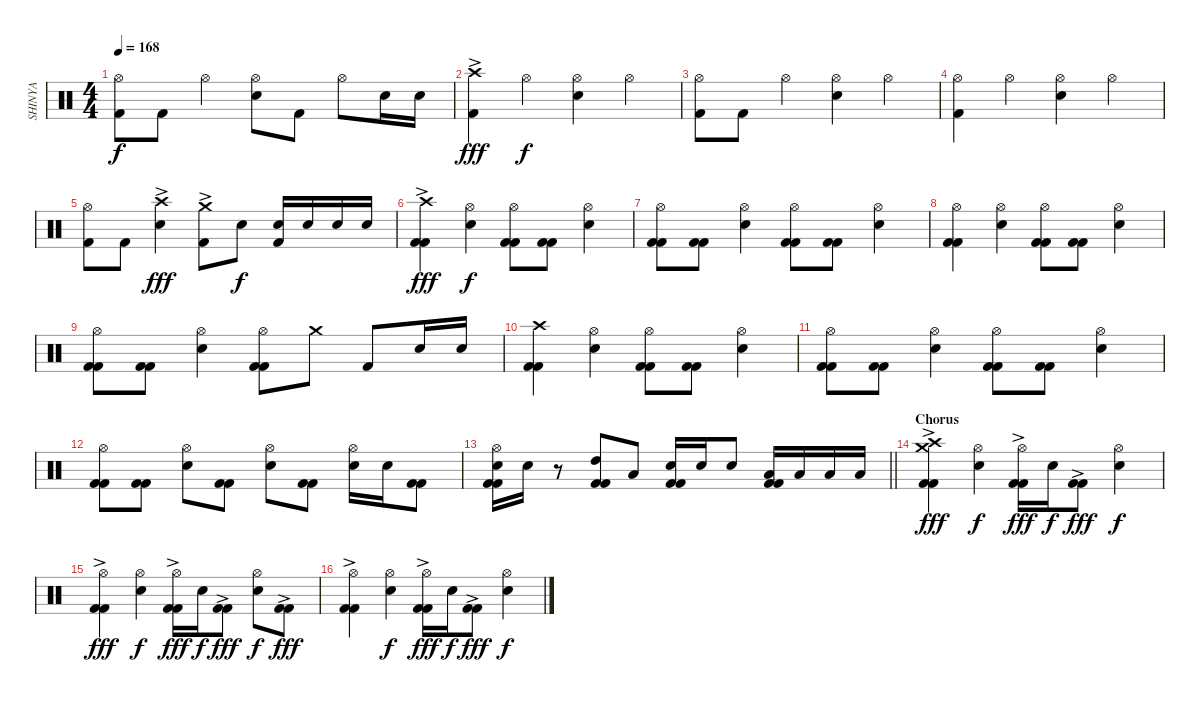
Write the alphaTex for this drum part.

\track ("SHINYA" "SHINYA") {instrument percussion}
\staff {score}
\articulation defaults
\ts (4 4)
\tempo 168
\clef neutral
\ks c
("Hi-Hat (open)" "Kick (hit) 2").8{dy f} "Kick (hit) 2".8 "Hi-Hat (open)".4 ("Hi-Hat (open)" "Snare (hit) 2").8 "Kick (hit) 2".8 "Hi-Hat (open)".8 "Snare (hit) 2".16 "Snare (hit) 2".16 |
("Crash high (hit)"{ac} "Kick (hit) 2").4{dy fff} "Hi-Hat (open)".4{dy f} ("Hi-Hat (open)" "Snare (hit) 2").4 "Hi-Hat (open)".4 |
("Hi-Hat (open)" "Kick (hit) 2").8 "Kick (hit) 2".8 "Hi-Hat (open)".4 ("Hi-Hat (open)" "Snare (hit) 2").4 "Hi-Hat (open)".4 |
("Hi-Hat (open)" "Kick (hit) 2").4 "Hi-Hat (open)".4 ("Hi-Hat (open)" "Snare (hit) 2").4 "Hi-Hat (open)".4 |
("Hi-Hat (open)" "Kick (hit) 2").8 "Kick (hit) 2".8 ("Crash high (hit)"{ac} "Snare (hit) 2").4{dy fff} ("Crash medium (hit)"{ac} "Kick (hit) 2").8 "Snare (hit) 2".8{dy f} ("Snare (hit) 2" "Kick (hit) 2").16 "Snare (hit) 2".16 "Snare (hit) 2".16 "Snare (hit) 2".16 |
("Crash high (hit)"{ac} "Kick (hit) 2" "Kick (hit) 2").4{dy fff} ("Hi-Hat (open)" "Snare (hit) 2").4{dy f} ("Hi-Hat (open)" "Kick (hit) 2" "Kick (hit) 2").8 ("Kick (hit) 2" "Kick (hit) 2").8 ("Hi-Hat (open)" "Snare (hit) 2").4 |
("Hi-Hat (open)" "Kick (hit) 2" "Kick (hit) 2").8 ("Kick (hit) 2" "Kick (hit) 2").8 ("Hi-Hat (open)" "Snare (hit) 2").4 ("Hi-Hat (open)" "Kick (hit) 2" "Kick (hit) 2").8 ("Kick (hit) 2" "Kick (hit) 2").8 ("Hi-Hat (open)" "Snare (hit) 2").4 |
("Hi-Hat (open)" "Kick (hit) 2" "Kick (hit) 2").4 ("Hi-Hat (open)" "Snare (hit) 2").4 ("Hi-Hat (open)" "Kick (hit) 2" "Kick (hit) 2").8 ("Kick (hit) 2" "Kick (hit) 2").8 ("Hi-Hat (open)" "Snare (hit) 2").4 |
("Hi-Hat (open)" "Kick (hit) 2" "Kick (hit) 2").8 ("Kick (hit) 2" "Kick (hit) 2").8 ("Hi-Hat (open)" "Snare (hit) 2").4 ("Hi-Hat (open)" "Kick (hit) 2" "Kick (hit) 2").8 "Crash medium (hit)".8 "Kick (hit) 2".8 "Snare (hit) 2".16 "Snare (hit) 2".16 |
("Crash high (hit)" "Kick (hit) 2" "Kick (hit) 2").4 ("Hi-Hat (open)" "Snare (hit) 2").4 ("Hi-Hat (open)" "Kick (hit) 2" "Kick (hit) 2").8 ("Kick (hit) 2" "Kick (hit) 2").8 ("Hi-Hat (open)" "Snare (hit) 2").4 |
("Hi-Hat (open)" "Kick (hit) 2" "Kick (hit) 2").8 ("Kick (hit) 2" "Kick (hit) 2").8 ("Hi-Hat (open)" "Snare (hit) 2").4 ("Hi-Hat (open)" "Kick (hit) 2" "Kick (hit) 2").8 ("Kick (hit) 2" "Kick (hit) 2").8 ("Hi-Hat (open)" "Snare (hit) 2").4 |
("Hi-Hat (open)" "Kick (hit) 2" "Kick (hit) 2").8 ("Kick (hit) 2" "Kick (hit) 2").8 ("Hi-Hat (open)" "Snare (hit) 2").8 ("Kick (hit) 2" "Kick (hit) 2").8 ("Hi-Hat (open)" "Snare (hit) 2").8 ("Kick (hit) 2" "Kick (hit) 2").8 ("Hi-Hat (open)" "Snare (hit) 2").16 "Snare (hit) 2".16 ("Kick (hit) 2" "Kick (hit) 2").8 |
\barLineRight lightlight
("Hi-Hat (open)" "Snare (hit) 2" "Kick (hit) 2" "Kick (hit) 2").16 "Snare (hit) 2".16 r.8 ("High Tom (hit)" "Kick (hit) 2" "Kick (hit) 2").8 "Low Tom (hit)".8 ("Snare (hit) 2" "Kick (hit) 2" "Kick (hit) 2").16 "Snare (hit) 2".16 "Snare (hit) 2".8 ("Low Tom (hit)" "Kick (hit) 2" "Kick (hit) 2").16 "Low Tom (hit)".16 "Low Floor Tom (hit)".16 "Low Floor Tom (hit)".16 |
\section ("" "Chorus")
("Crash medium (hit)" "Crash high (hit)" "Kick (hit) 2"{ac} "Kick (hit) 2").4{dy fff} ("Hi-Hat (open)" "Snare (hit) 2").4{dy f} ("Hi-Hat (open)" "Kick (hit) 2"{ac} "Kick (hit) 2").16{dy fff} "Snare (hit) 2".16{dy f} ("Kick (hit) 2"{ac} "Kick (hit) 2").8{dy fff} ("Hi-Hat (open)" "Snare (hit) 2").4{dy f} |
("Hi-Hat (open)" "Kick (hit) 2"{ac} "Kick (hit) 2").4{dy fff} ("Hi-Hat (open)" "Snare (hit) 2").4{dy f} ("Hi-Hat (open)" "Kick (hit) 2"{ac} "Kick (hit) 2").16{dy fff} "Snare (hit) 2".16{dy f} ("Kick (hit) 2"{ac} "Kick (hit) 2").8{dy fff} ("Hi-Hat (open)" "Snare (hit) 2").8{dy f} ("Kick (hit) 2"{ac} "Kick (hit) 2").8{dy fff} |
("Hi-Hat (open)" "Kick (hit) 2"{ac} "Kick (hit) 2").4 ("Hi-Hat (open)" "Snare (hit) 2").4{dy f} ("Hi-Hat (open)" "Kick (hit) 2"{ac} "Kick (hit) 2").16{dy fff} "Snare (hit) 2".16{dy f} ("Kick (hit) 2"{ac} "Kick (hit) 2").8{dy fff} ("Hi-Hat (open)" "Snare (hit) 2").4{dy f}
